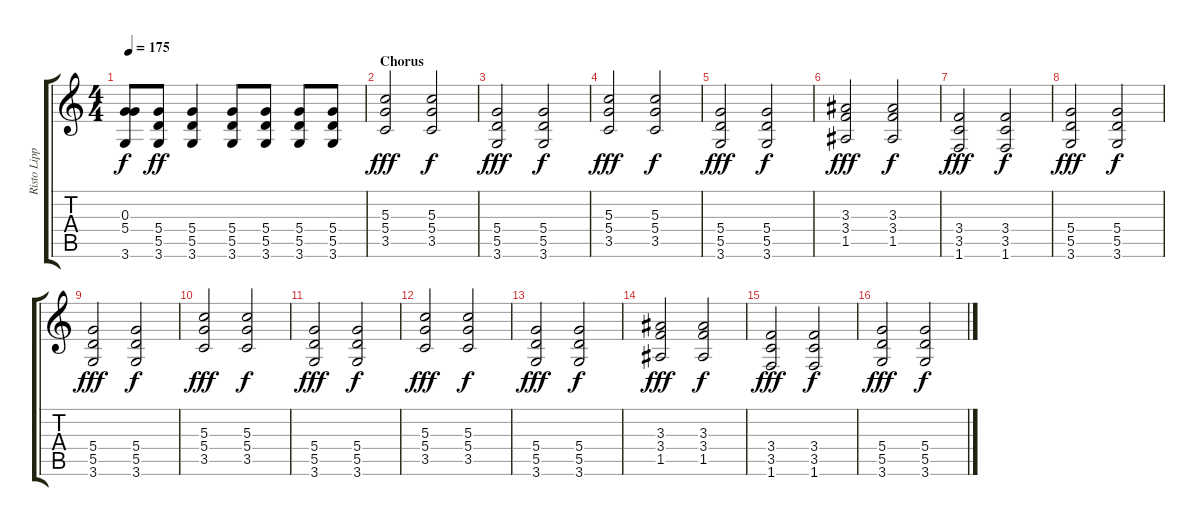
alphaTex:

\track ("Risto Lipponen-Lead Distortion" "Risto Lipp") {instrument distortionguitar}
\staff {score tabs}
\tuning (E4 B3 G3 D3 A2 E2) {hide}
\ts (4 4)
\tempo 175
\clef g2
\ks c
(0.3 5.4{t} 3.6{t}).8{dy f} (5.4 5.5 3.6).8{dy ff} (5.4 5.5 3.6).4 (5.4 5.5 3.6).8 (5.4 5.5 3.6).8 (5.4 5.5 3.6).8 (5.4 5.5 3.6).8 |
\section ("" "Chorus")
(5.3 5.4 3.5).2{dy fff} (5.3 5.4 3.5).2{dy f} |
(5.4 5.5 3.6).2{dy fff} (5.4 5.5 3.6).2{dy f} |
(5.3 5.4 3.5).2{dy fff} (5.3 5.4 3.5).2{dy f} |
(5.4 5.5 3.6).2{dy fff} (5.4 5.5 3.6).2{dy f} |
(3.3 3.4 1.5).2{dy fff} (3.3 3.4 1.5).2{dy f} |
(3.4 3.5 1.6).2{dy fff} (3.4 3.5 1.6).2{dy f} |
(5.4 5.5 3.6).2{dy fff} (5.4 5.5 3.6).2{dy f} |
(5.4 5.5 3.6).2{dy fff} (5.4 5.5 3.6).2{dy f} |
(5.3 5.4 3.5).2{dy fff} (5.3 5.4 3.5).2{dy f} |
(5.4 5.5 3.6).2{dy fff} (5.4 5.5 3.6).2{dy f} |
(5.3 5.4 3.5).2{dy fff} (5.3 5.4 3.5).2{dy f} |
(5.4 5.5 3.6).2{dy fff} (5.4 5.5 3.6).2{dy f} |
(3.3 3.4 1.5).2{dy fff} (3.3 3.4 1.5).2{dy f} |
(3.4 3.5 1.6).2{dy fff} (3.4 3.5 1.6).2{dy f} |
(5.4 5.5 3.6).2{dy fff} (5.4 5.5 3.6).2{dy f}
